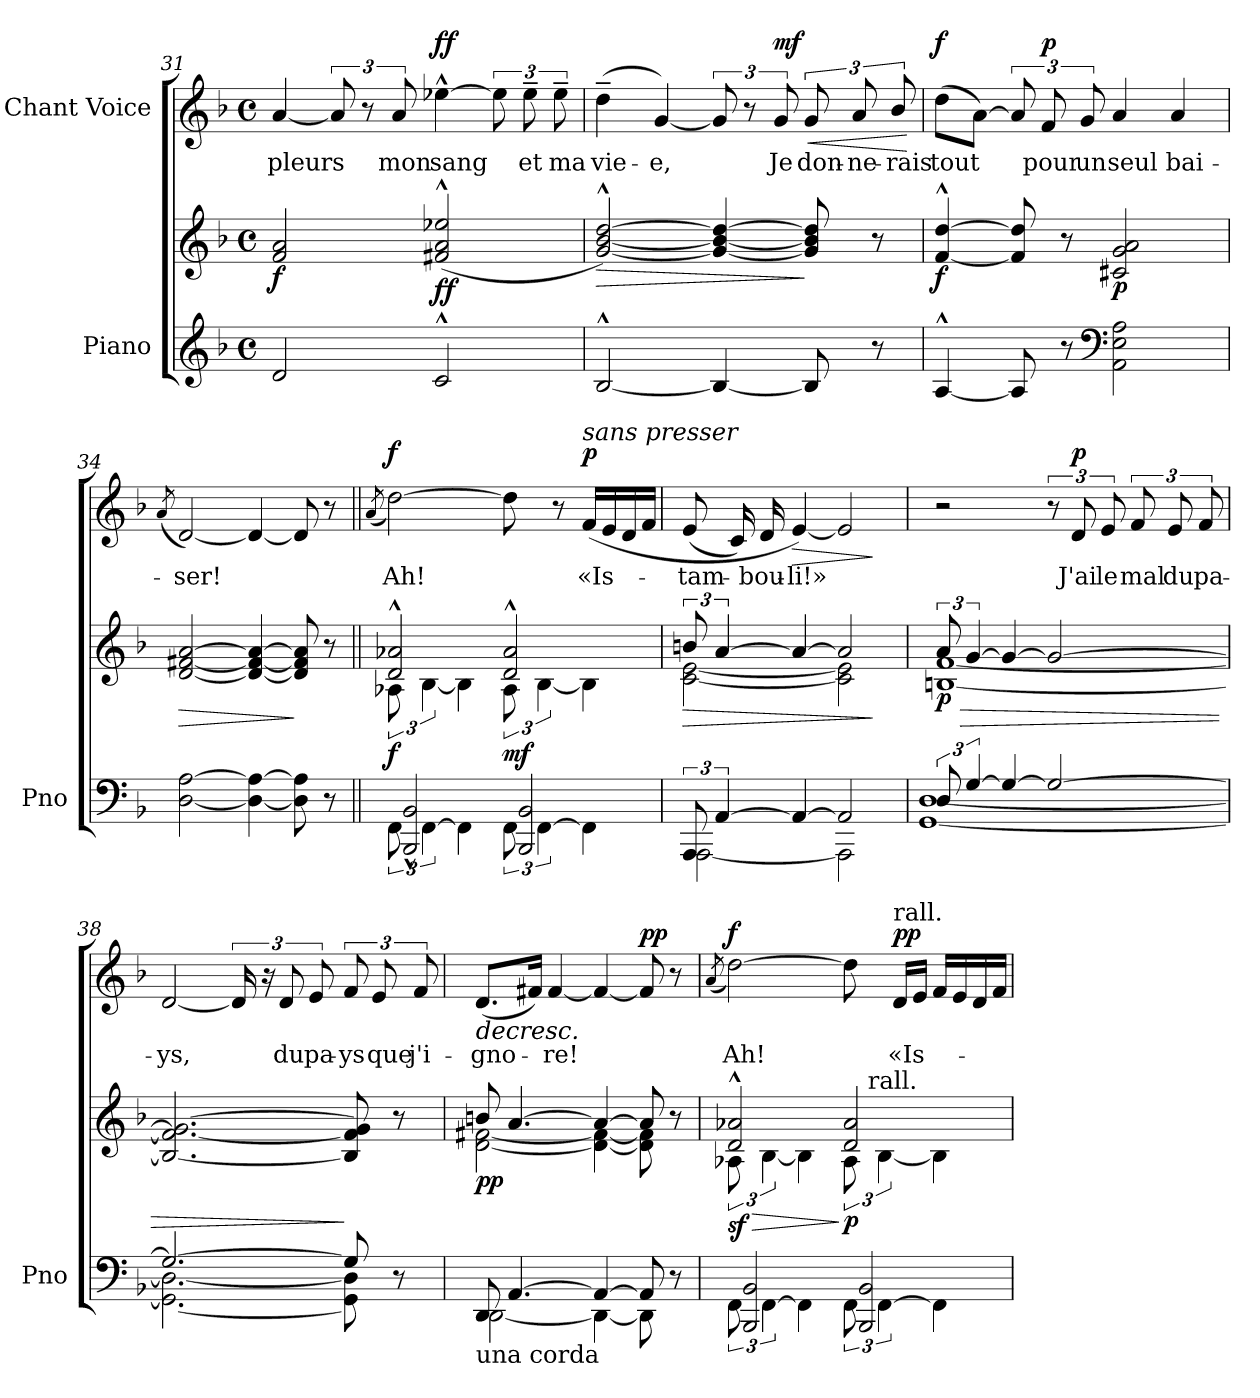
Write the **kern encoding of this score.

**kern	**kern	**dynam	**kern	**text	**dynam
*part2	*part2	*part2	*part1	*part1	*part1
*staff3	*staff2	*staff2/3	*staff1	*staff1	*staff1
*I"Piano	*	*	*I"Chant Voice	*	*
*I'Pno	*	*	*	*	*
!!LO:LB:g=z
*clefG2	*clefG2	*	*clefG2	*	*
*k[b-]	*k[b-]	*	*k[b-]	*	*
*M4/4	*M4/4	*	*M4/4	*	*
*met(c)	*met(c)	*	*met(c)	*	*
=31	=31	=31	=31	=31	=31
!	!	!LO:DY:b	!	!LO:LY:b	!
2d/	2f/ 2a/	f	[4a/	pleurs	.
.	.	.	12a/]	.	.
.	.	.	12r	.	.
!	!	!	!	!LO:LY:b	!
.	.	.	12a/	mon	.
!	!	!LO:DY:b	!	!LO:LY:b	!LO:DY:a
2c^^/	(>2f#X/^^ 2a/^^ 2ee-X/^^	ff	[4ee-X^^\	sang	ff
.	.	.	12ee-\]	.	.
!	!	!	!	!LO:LY:b	!
.	.	.	12ee-~\	et	.
!	!	!	!	!LO:LY:b	!
.	.	.	12ee-~\	ma	.
=32	=32	=32	=32	=32	=32
!	!	!LO:HP:b	!	!LO:LY:b	!
[2B-^^/	[2g/^^ [2b-/^^ [2dd/^^)	>	(>4dd~\	vie-	.
!	!	!	!	!LO:LY:b	!
.	.	.	[4g/)	-e,	.
4B-/_	4g/_ 4b-/_ 4dd/_	.	12g/]	.	.
.	.	.	12r	.	.
!	!	!	!	!LO:LY:b	!LO:HP:b
!	!	!	!	!	!LO:DY:n=1:a
.	.	.	12g/	Je	< mf
!	!	!	!	!LO:LY:b	!
8B-/]	8g/] 8b-/] 8dd/]	]	12g/	don-	.
!	!	!	!	!LO:LY:b	!
.	.	.	12a/	-ne-	.
8r	8r	.	.	.	.
!	!	!	!	!LO:LY:b	!
.	.	.	12b-/	-rais	.
.	.	.	.	.	[
=33	=33	=33	=33	=33	=33
!	!	!LO:DY:b	!	!LO:LY:b	!LO:DY:a
[4A^^/	[4f/^^ [4dd/^^	f	(>8dd\L	tout	f
.	.	.	[8a\J)	.	.
8A/]	8f/] 8dd/]	.	12a/]	.	.
!	!	!	!	!LO:LY:b	!LO:DY:a
.	.	.	12f/	pour	p
8r	8r	.	.	.	.
!	!	!	!	!LO:LY:b	!
.	.	.	12g/	un	.
*clefF4	*	*	*	*	*
!	!	!LO:DY:b	!	!LO:LY:b	!
2AA\ 2E\ 2A\	2c#X/ 2g/ 2a/	p	4a/	seul	.
!	!	!	!	!LO:LY:b	!
.	.	.	4a/	bai-	.
!!LO:PB:g=z
=34	=34	=34	=34	=34	=34
.	.	.	(<8qa/	.	.
!	!	!LO:HP:b	!	!LO:LY:b	!
[2D\ [2A\	[2d/ [2f#X/ [2a/	>	[2d/)	-ser!	.
4D\_ 4A\_	4d/_ 4f#/_ 4a/_	.	4d/_	.	.
8D\] 8A\]	8d/] 8f#/] 8a/]	]	8d/]	.	.
8r	8r	.	8r	.	.
=35||	=35||	=35||	=35||	=35||	=35||
.	.	.	(<8qa/	.	.
*^	*^	*	*	*	*
!	!	!	!	!LO:DY:b	!	!LO:LY:b	!LO:DY:a
12FF\	2BBB-/^^ 2BB-/^^	2d/^^ 2a-X/^^	12A-X\	f	[2dd\)	Ah!	f
[6FF\	.	.	[6B-\	.	.	.	.
4FF\]	.	.	4B-\]	.	.	.	.
!	!	!	!	!LO:DY:b	!	!	!
12FF\	2BBB-/ 2BB-/	2d/^^ 2a-/^^	12A-\	mf	8dd\]	.	.
[6FF\	.	.	[6B-\	.	.	.	.
.	.	.	.	.	8r	.	.
!	!	!	!	!	!LO:TX:a:i:t=sans presser	!	!
!	!	!	!	!	!	!LO:LY:b	!LO:DY:a
4FF\]	.	.	4B-\]	.	(>16f/LL	«Is-	p
.	.	.	.	.	16e/	.	.
.	.	.	.	.	16d/	.	.
.	.	.	.	.	16f/JJ	.	.
=36	=36	=36	=36	=36	=36	=36	=36
!	!	!	!	!LO:HP:b	!	!LO:LY:b	!
!	!	!	!	!LO:DY:n=1:b	!	!	!
!	!	!	!	!LO:DY:n=2:b	!	!	!
12AAA/	[2AAA\	12bn/	[2c\ [2e\	> p sf	(<8e/	-tam-	.
[6AA/	.	[6a/	.	.	.	.	.
.	.	.	.	.	16c/)	.	.
!	!	!	!	!	!	!LO:LY:b	!
.	.	.	.	.	16d/	-bou-	.
!	!	!	!	!	!	!LO:LY:b	!LO:HP:b
4AA/_	.	4a/_	.	.	[4e/)	-li!»	>
2AA/]	2AAA\]	2a/]	2c\] 2e\]	.	2e/]	.	.
*v	*v	*	*	*	*	*	*
*	*v	*v	*	*	*	*
.	.	]	.	.	]
!!LO:LB:g=z
=37	=37	=37	=37	=37	=37
*^	*^	*	*	*	*
!	!	!	!	!LO:DY:b	!	!	!
12D/	[1GG [1D	12a/	[1Bn [1f	p	2r	.	.
!	!	!	!	!LO:HP:b	!	!	!
[6G/	.	[6g/	.	>	.	.	.
4G/_	.	4g/_	.	.	.	.	.
2G/_	.	2g/_	.	.	12r	.	.
!	!	!	!	!	!	!LO:LY:b	!LO:DY:a
.	.	.	.	.	12d/	J'ai	p
!	!	!	!	!	!	!LO:LY:b	!
.	.	.	.	.	12e/	le	.
!	!	!	!	!	!	!LO:LY:b	!
.	.	.	.	.	12f/	mal	.
!	!	!	!	!	!	!LO:LY:b	!
.	.	.	.	.	12e/	du	.
!	!	!	!	!	!	!LO:LY:b	!
.	.	.	.	.	12f/	pa-	.
*	*	*v	*v	*	*	*	*
=38	=38	=38	=38	=38	=38	=38
!	!	!	!	!	!LO:LY:b	!
2.G/_	2.GG\_ 2.D\_	2.Bn/_ 2.f/_ 2.g/_	.	[2d/	-ys,	.
.	.	.	.	24d/]	.	.
.	.	.	.	24r	.	.
!	!	!	!	!	!LO:LY:b	!
.	.	.	.	12d/	du	.
!	!	!	!	!	!LO:LY:b	!
.	.	.	.	12e/	pa-	.
!	!	!	!	!	!LO:LY:b	!
8G/]	8GG\] 8D\]	8B/] 8f/] 8g/]	]	12f/	-ys	.
!	!	!	!	!	!LO:LY:b	!
.	.	.	.	12e/	que	.
8r	8ryy	8r	.	.	.	.
!	!	!	!	!	!LO:LY:b	!
.	.	.	.	12f/	j'i-	.
=39	=39	=39	=39	=39	=39	=39
*	*	*^	*	*	*	*
!LO:TX:b:t=una corda	!	!	!	!	!	!	!
!	!	!	!	!LO:DY:b	!	!LO:LY:b	!LO:HP:b
8DD/	[2DD\	8bn/	[2d\ [2f#X\	pp	(<8.d/L	-gno-	>
[4.AA/	.	[4.a/	.	.	.	.	.
.	.	.	.	.	16f#X/Jk)	.	.
!	!	!	!	!	!	!LO:LY:b	!
.	.	.	.	.	[4f#/	-re!	.
4AA/_	4DD\_	4a/_	4d\_ 4f#\_	.	4f#/_	.	.
!	!	!	!	!	!	!	!LO:DY:a
8AA/]	8DD\]	8a/]	8d\] 8f#\]	.	8f#/]	.	pp
8r	8ryy	8r	8ryy	.	8r	.	]
!!LO:LB:g=z
=40	=40	=40	=40	=40	=40	=40	=40
.	.	.	.	.	(<8qa/	.	.
!	!	!	!	!LO:HP:b	!	!LO:LY:b	!
!	!	!	!	!LO:DY:n=1:b	!	!	!LO:DY:a
12FF\	2BBB-/ 2BB-/	2d/^^ 2a-X/^^	12A-X\	> sf	[2dd\)	Ah!	f
[6FF\	.	.	[6B-\	.	.	.	.
4FF\]	.	.	4B-\]	.	.	.	.
!	!	!	!	!LO:DY:n=2:b	!	!	!
12FF\	2BBB-/ 2BB-/	2d/ 2a-/	12A-\	] p	8dd\]	.	.
!	!	!	!LO:TX:a:t=rall.	!	!	!	!
[6FF\	.	.	[6B-\	.	.	.	.
!	!	!	!	!	!LO:TX:a:t=rall.	!	!
!	!	!	!	!	!	!LO:LY:b	!LO:DY:a
.	.	.	.	.	16d/LL	«Is-	pp
.	.	.	.	.	16e/JJ	.	.
*	*	*	*	*	*MM45	*	*
4FF\]	.	.	4B-\]	.	16f/LL	.	.
.	.	.	.	.	16e/	.	.
.	.	.	.	.	16d/	.	.
.	.	.	.	.	16f/JJ	.	.
*v	*v	*	*	*	*	*	*
*	*v	*v	*	*	*	*
=	=	=	=	=	=
*-	*-	*-	*-	*-	*-
